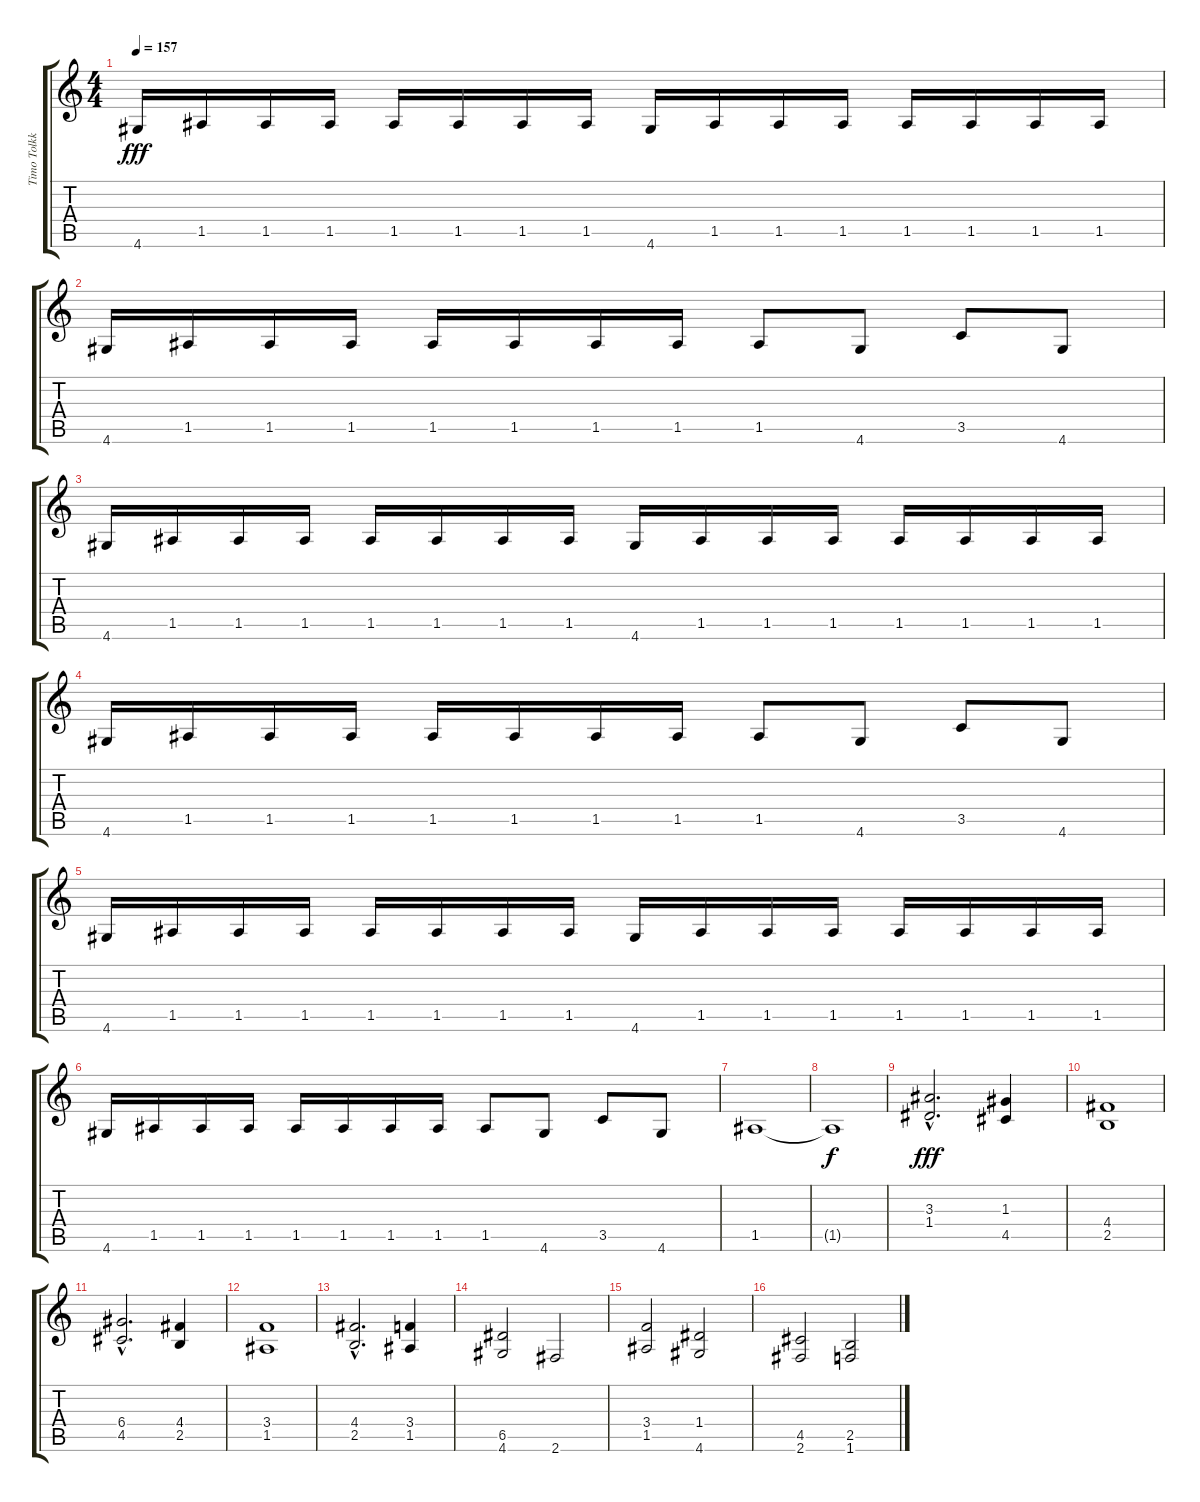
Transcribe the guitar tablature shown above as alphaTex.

\track ("Timo Tolkki" "Timo Tolkk") {instrument distortionguitar}
\staff {score tabs}
\tuning (E4 B3 G3 D3 A2 E2) {hide}
\ts (4 4)
\tempo 157
\clef g2
\ks c
4.6.16{dy fff} 1.5.16 1.5.16 1.5.16 1.5.16 1.5.16 1.5.16 1.5.16 4.6.16 1.5.16 1.5.16 1.5.16 1.5.16 1.5.16 1.5.16 1.5.16 |
4.6.16 1.5.16 1.5.16 1.5.16 1.5.16 1.5.16 1.5.16 1.5.16 1.5.8 4.6.8 3.5.8 4.6.8 |
4.6.16 1.5.16 1.5.16 1.5.16 1.5.16 1.5.16 1.5.16 1.5.16 4.6.16 1.5.16 1.5.16 1.5.16 1.5.16 1.5.16 1.5.16 1.5.16 |
4.6.16 1.5.16 1.5.16 1.5.16 1.5.16 1.5.16 1.5.16 1.5.16 1.5.8 4.6.8 3.5.8 4.6.8 |
4.6.16 1.5.16 1.5.16 1.5.16 1.5.16 1.5.16 1.5.16 1.5.16 4.6.16 1.5.16 1.5.16 1.5.16 1.5.16 1.5.16 1.5.16 1.5.16 |
4.6.16 1.5.16 1.5.16 1.5.16 1.5.16 1.5.16 1.5.16 1.5.16 1.5.8 4.6.8 3.5.8 4.6.8 |
1.5.1 |
1.5{t}.1{dy f} |
(3.3{hac} 1.4{hac}).2{d dy fff} (1.3 4.5).4 |
(4.4 2.5).1 |
(6.4{hac} 4.5{hac}).2{d} (4.4 2.5).4 |
(3.4 1.5).1 |
(4.4{hac} 2.5{hac}).2{d} (3.4 1.5).4 |
(6.5 4.6).2 2.6.2 |
(3.4 1.5).2 (1.4 4.6).2 |
(4.5 2.6).2 (2.5 1.6).2
